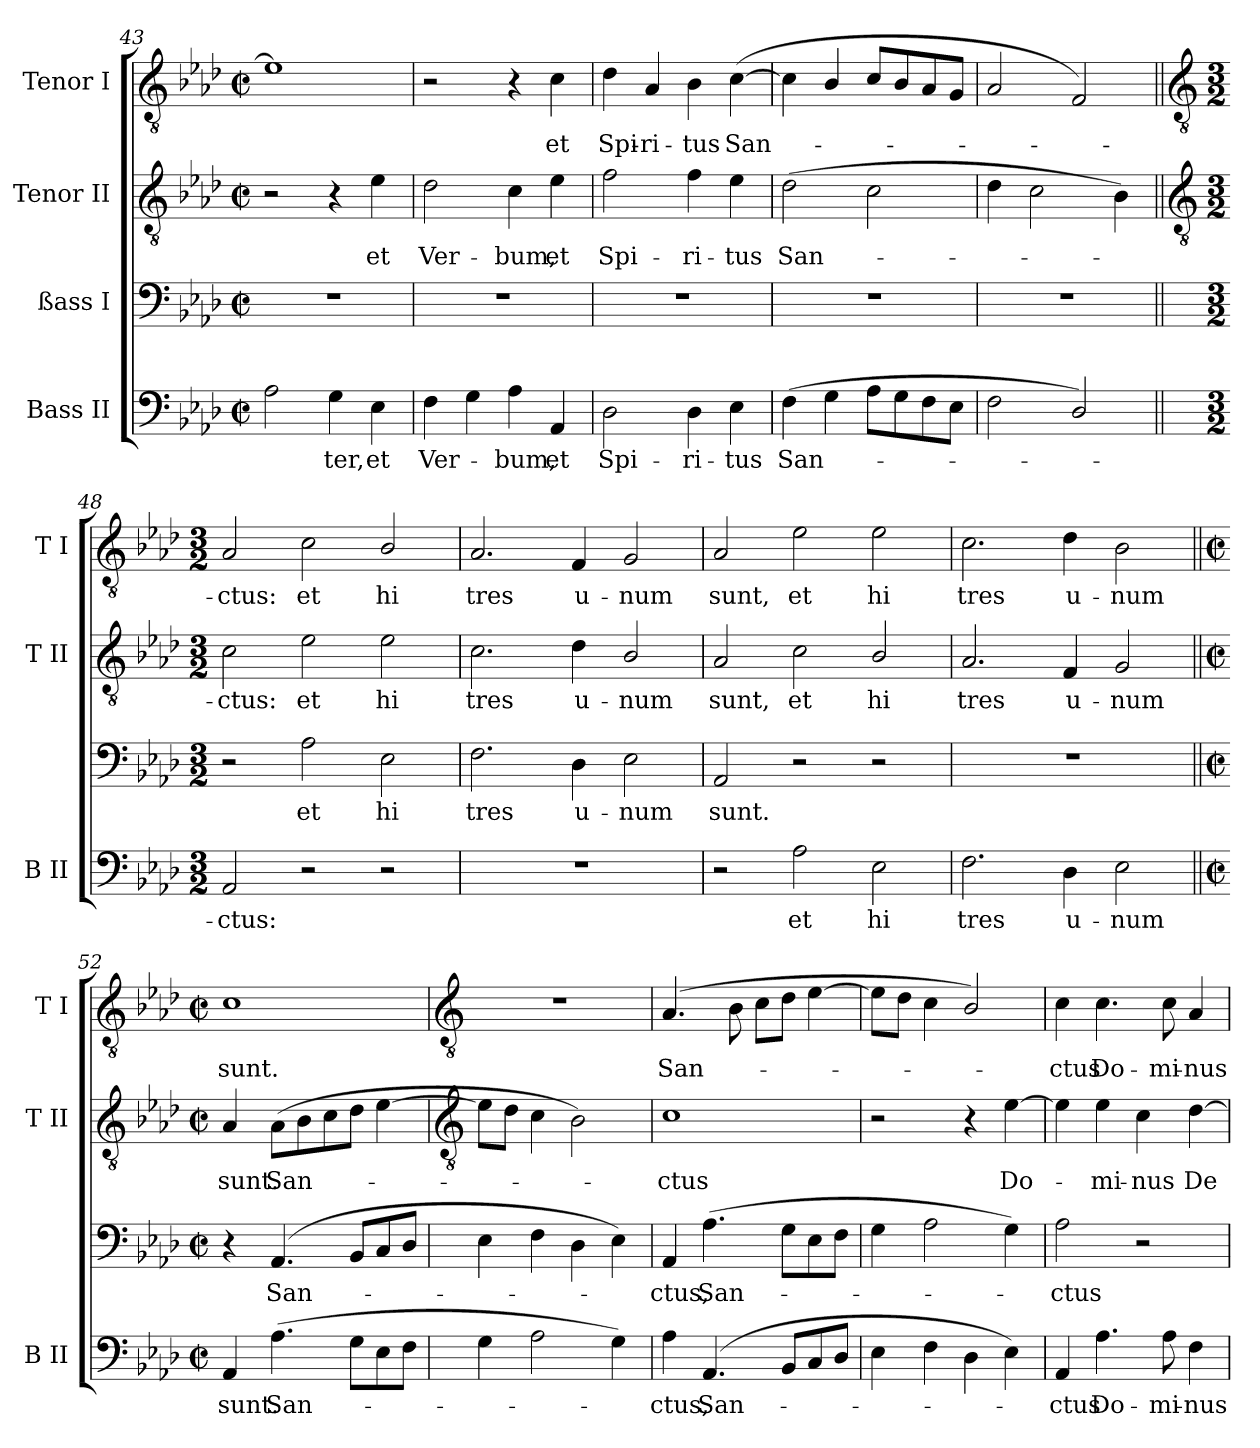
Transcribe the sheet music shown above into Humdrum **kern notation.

**kern	**text	**kern	**text	**kern	**text	**kern	**text
*part4	*part4	*part3	*part3	*part2	*part2	*part1	*part1
*staff4	*staff4	*staff3	*staff3	*staff2	*staff2	*staff1	*staff1
*I"Bass II	*	*I"ßass I	*	*I"Tenor II	*	*I"Tenor I	*
*I'B II	*	*	*	*I'T II	*	*I'T I	*
*clefF4	*	*clefF4	*	*clefGv2	*	*clefGv2	*
*k[b-e-a-d-]	*	*k[b-e-a-d-]	*	*k[b-e-a-d-]	*	*k[b-e-a-d-]	*
*A-:	*	*A-:	*	*A-:	*	*A-:	*
*M2/2	*	*M2/2	*	*M2/2	*	*M2/2	*
*met(c|)	*	*met(c|)	*	*met(c|)	*	*met(c|)	*
=43	=43	=43	=43	=43	=43	=43	=43
2A-	.	1r	.	2r	.	1e-]	.
!	!LO:LY:b	!	!	!	!	!	!
4G	ter,	.	.	4r	.	.	.
!	!LO:LY:b	!	!	!	!LO:LY:b	!	!
4E-	et	.	.	4e-	et	.	.
=44	=44	=44	=44	=44	=44	=44	=44
!	!LO:LY:b	!	!	!	!LO:LY:b	!	!
4F	Ver-	1r	.	2d-	Ver-	2r	.
4G	.	.	.	.	.	.	.
!	!LO:LY:b	!	!	!	!LO:LY:b	!	!
4A-	-bum,	.	.	4c	-bum,	4r	.
!	!LO:LY:b	!	!	!	!LO:LY:b	!	!LO:LY:b
4AA-	et	.	.	4e-	et	4c	et
=45	=45	=45	=45	=45	=45	=45	=45
!	!LO:LY:b	!	!	!	!LO:LY:b	!	!LO:LY:b
2D-	Spi-	1r	.	2f	Spi-	4d-	Spi-
!	!	!	!	!	!	!	!LO:LY:b
.	.	.	.	.	.	4A-	-ri-
!	!LO:LY:b	!	!	!	!LO:LY:b	!	!LO:LY:b
4D-	-ri-	.	.	4f	-ri-	4B-	-tus
!	!LO:LY:b	!	!	!	!LO:LY:b	!	!LO:LY:b
4E-	-tus	.	.	4e-	-tus	(<[4c	San-
=46	=46	=46	=46	=46	=46	=46	=46
!	!LO:LY:b	!	!	!	!LO:LY:b	!	!
(>4F	San-	1r	.	(>2d-	San-	4c]	.
4G	.	.	.	.	.	4B-/	.
8A-L	.	.	.	2c	.	8cL	.
8G	.	.	.	.	.	8B-	.
8F	.	.	.	.	.	8A-	.
8E-J	.	.	.	.	.	8GJ	.
=47	=47	=47	=47	=47	=47	=47	=47
2F	.	1r	.	4d-	.	2A-	.
.	.	.	.	2c	.	.	.
2D-/)	.	.	.	.	.	2F)	.
.	.	.	.	4B-)	.	.	.
!!LO:LB:g=z
=48||	=48||	=48||	=48||	=48||	=48||	=48||	=48||
*	*	*	*	*clefGv2	*	*clefGv2	*
*M3/2	*	*M3/2	*	*M3/2	*	*M3/2	*
!	!LO:LY:b	!	!	!	!LO:LY:b	!	!LO:LY:b
2AA-	ctus:	2r	.	2c	ctus:	2A-	ctus:
!	!	!	!LO:LY:b	!	!LO:LY:b	!	!LO:LY:b
2r	.	2A-	et	2e-	et	2c	et
!	!	!	!LO:LY:b	!	!LO:LY:b	!	!LO:LY:b
2r	.	2E-	hi	2e-	hi	2B-/	hi
=49	=49	=49	=49	=49	=49	=49	=49
!	!	!	!LO:LY:b	!	!LO:LY:b	!	!LO:LY:b
1.r	.	2.F	tres	2.c	tres	2.A-	tres
!	!	!	!LO:LY:b	!	!LO:LY:b	!	!LO:LY:b
.	.	4D-	u-	4d-	u-	4F	u-
!	!	!	!LO:LY:b	!	!LO:LY:b	!	!LO:LY:b
.	.	2E-	-num	2B-/	-num	2G	-num
=50	=50	=50	=50	=50	=50	=50	=50
!	!	!	!LO:LY:b	!	!LO:LY:b	!	!LO:LY:b
2r	.	2AA-	sunt.	2A-	sunt,	2A-	sunt,
!	!LO:LY:b	!	!	!	!LO:LY:b	!	!LO:LY:b
2A-	et	2r	.	2c	et	2e-	et
!	!LO:LY:b	!	!	!	!LO:LY:b	!	!LO:LY:b
2E-	hi	2r	.	2B-/	hi	2e-	hi
=51	=51	=51	=51	=51	=51	=51	=51
!	!LO:LY:b	!	!	!	!LO:LY:b	!	!LO:LY:b
2.F	tres	1.r	.	2.A-	tres	2.c	tres
!	!LO:LY:b	!	!	!	!LO:LY:b	!	!LO:LY:b
4D-	u-	.	.	4F	u-	4d-	u-
!	!LO:LY:b	!	!	!	!LO:LY:b	!	!LO:LY:b
2E-	-num	.	.	2G	-num	2B-	-num
=52||	=52||	=52||	=52||	=52||	=52||	=52||	=52||
*M2/2	*	*M2/2	*	*M2/2	*	*M2/2	*
*met(c|)	*	*met(c|)	*	*met(c|)	*	*met(c|)	*
!	!LO:LY:b	!	!	!	!LO:LY:b	!	!LO:LY:b
4AA-	sunt.	4r	.	4A-	sunt.	1c	sunt.
!	!LO:LY:b	!	!LO:LY:b	!	!LO:LY:b	!	!
(>4.A-	San-	(>4.AA-	San-	(>8A-L	San-	.	.
.	.	.	.	8B-	.	.	.
.	.	.	.	8c	.	.	.
8GL	.	8BB-L	.	8d-J	.	.	.
8E-	.	8C	.	[4e-	.	.	.
8FJ	.	8D-J	.	.	.	.	.
!!LO:LB:g=z
=53	=53	=53	=53	=53	=53	=53	=53
*	*	*	*	*clefGv2	*	*clefGv2	*
4G	.	4E-	.	8e-L]	.	1r	.
.	.	.	.	8d-J	.	.	.
2A-	.	4F	.	4c	.	.	.
.	.	4D-	.	2B-)	.	.	.
4G)	.	4E-)	.	.	.	.	.
=54	=54	=54	=54	=54	=54	=54	=54
!	!LO:LY:b	!	!LO:LY:b	!	!LO:LY:b	!	!LO:LY:b
4A-	ctus,	4AA-	ctus,	1c	ctus	(>4.A-	San-
!	!LO:LY:b	!	!LO:LY:b	!	!	!	!
(>4.AA-	San-	(>4.A-	San-	.	.	.	.
.	.	.	.	.	.	8B-	.
.	.	.	.	.	.	8cL	.
8BB-L	.	8GL	.	.	.	8d-J	.
8C	.	8E-	.	.	.	[4e-	.
8D-J	.	8FJ	.	.	.	.	.
=55	=55	=55	=55	=55	=55	=55	=55
4E-	.	4G	.	2r	.	8e-L]	.
.	.	.	.	.	.	8d-J	.
4F	.	2A-	.	.	.	4c	.
4D-	.	.	.	4r	.	2B-/)	.
!	!	!	!	!	!LO:LY:b	!	!
4E-)	.	4G)	.	[4e-	Do-	.	.
=56	=56	=56	=56	=56	=56	=56	=56
!	!LO:LY:b	!	!LO:LY:b	!	!	!	!LO:LY:b
4AA-	ctus	2A-	ctus	4e-]	.	4c	ctus
!	!LO:LY:b	!	!	!	!LO:LY:b	!	!LO:LY:b
4.A-	Do-	.	.	4e-	mi-	4.c	Do-
!	!	!	!	!	!LO:LY:b	!	!
.	.	2r	.	4c	-nus	.	.
!	!LO:LY:b	!	!	!	!	!	!LO:LY:b
8A-	-mi-	.	.	.	.	8c	-mi-
!	!LO:LY:b	!	!	!	!LO:LY:b	!	!LO:LY:b
4F	-nus	.	.	[4d-	De-	4A-	-nus
=	=	=	=	=	=	=	=
*-	*-	*-	*-	*-	*-	*-	*-
